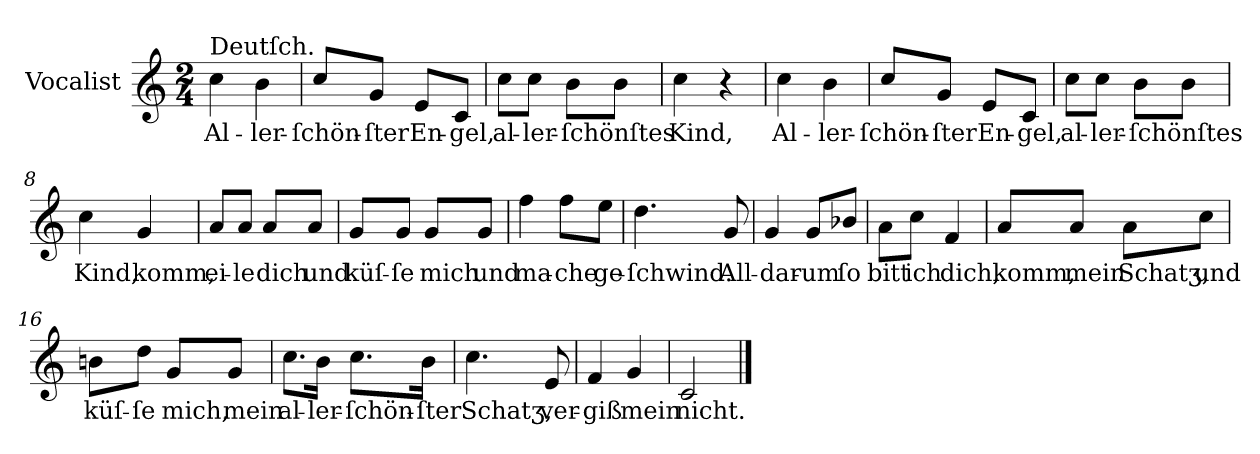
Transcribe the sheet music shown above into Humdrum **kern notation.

**kern	**text
*part1	*part1
*staff1	*staff1
*I"Vocalist	*
*k[]	*
*C:	*
*M2/4	*
=1	=1
!LO:TX:a:t=Deutſch.	!
4cc	Al-
4b	-ler-
=2	=2
8ccL	-ſchön-
8gJ	-ſter
8eL	En-
8cJ	-gel,
=3	=3
8ccL	al-
8ccJ	-ler-
8bL	-ſchönſtes
8bJ	.
=4	=4
4cc	Kind,
4r	.
=5	=5
4cc	Al-
4b	-ler-
=6	=6
8ccL	-ſchön-
8gJ	-ſter
8eL	En-
8cJ	-gel,
=7	=7
8ccL	al-
8ccJ	-ler-
8bL	-ſchönſtes
8bJ	.
=8	=8
4cc	Kind,
4g	komm,
=9	=9
8aL	ei-
8aJ	-le
8aL	dich
8aJ	und
=10	=10
8gL	küſ-
8gJ	-ſe
8gL	mich
8gJ	und
=11	=11
4ff	ma-
8ffL	-che
8eeJ	ge-
=12	=12
4.dd	-ſchwind.
8g	All-
=13	=13
4g	-dar-
8gL	-um
8b-X/J	ſo
=14	=14
8aL	bitt
8ccJ	ich
4f	dich,
=15	=15
8aL	komm,
8aJ	mein
8aL	Schatʒ,
8ccJ	und
=16	=16
8bnL	küſ-
8ddJ	-ſe
8gL	mich,
8gJ	mein
=17	=17
8.ccL	al-
16bJk	-ler-
8.ccL	-ſchön-
16bJk	-ſter
=18	=18
4.cc	Schatʒ,
8e	ver-
=19	=19
4f	-giß
4g	mein
=20	=20
2c	nicht.
==	==
*-	*-
